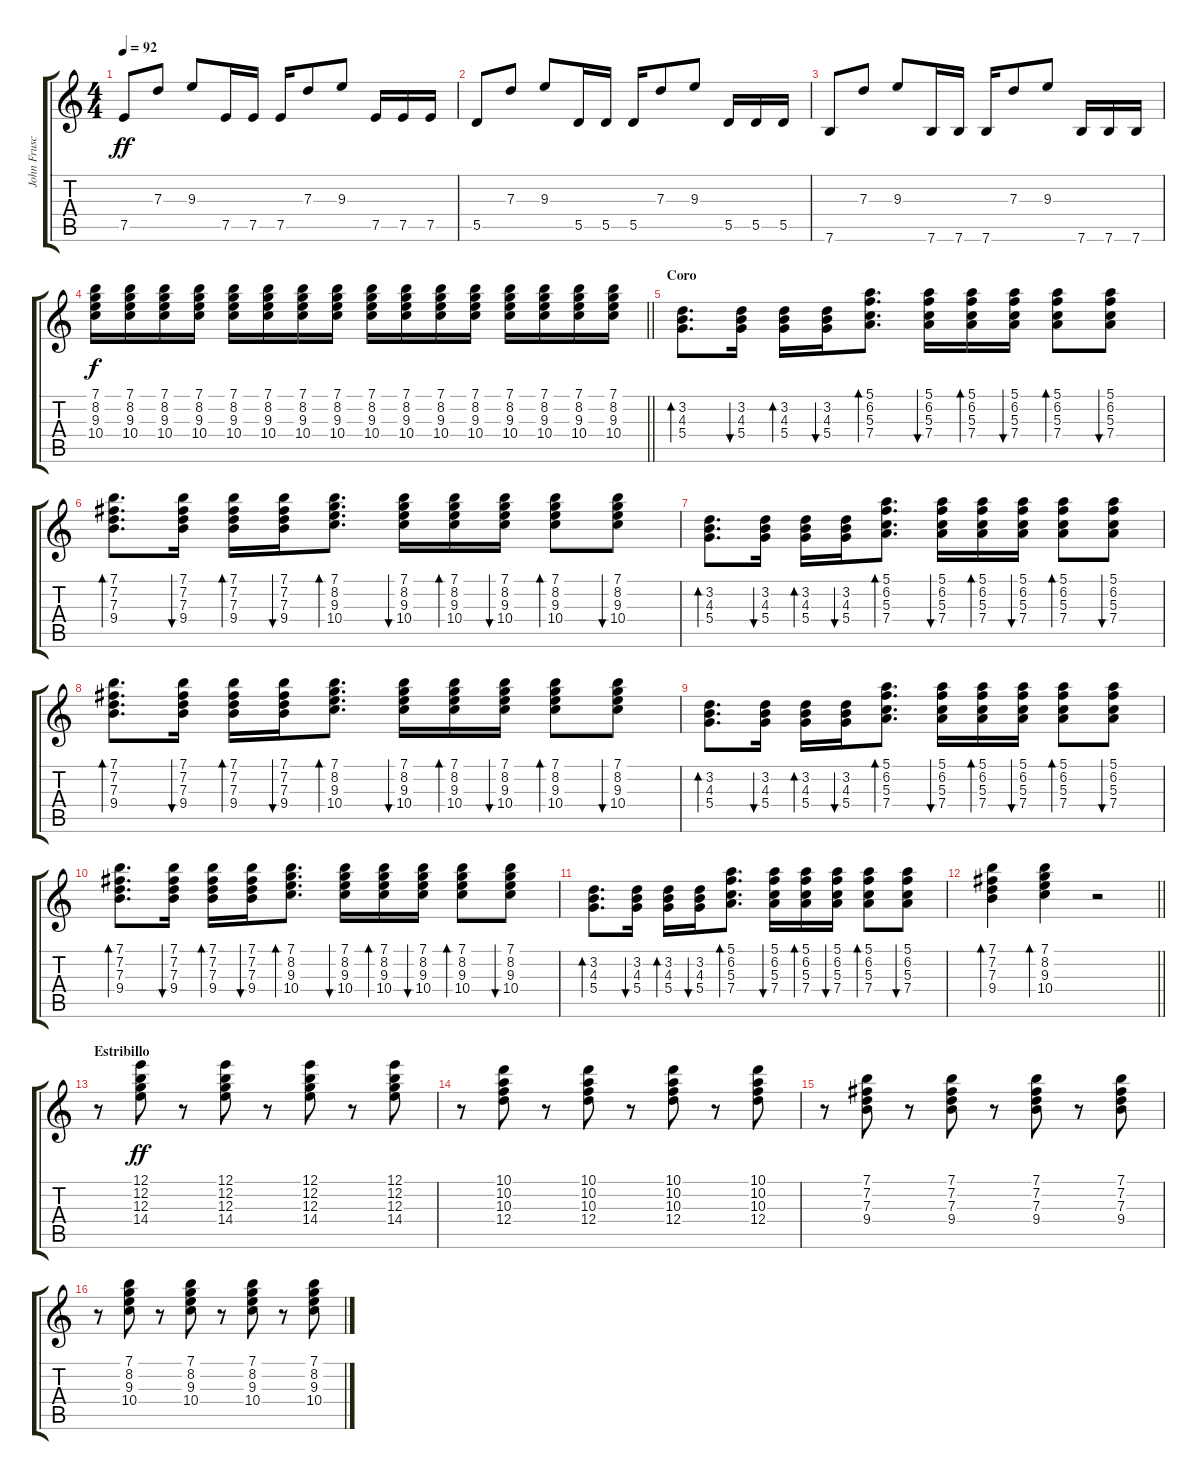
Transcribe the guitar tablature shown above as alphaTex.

\track ("John Frusciante" "John Frusc") {instrument overdrivenguitar}
\staff {score tabs}
\tuning (E4 B3 G3 D3 A2 E2) {hide}
\ts (4 4)
\tempo 92
\clef g2
\ks c
7.5.8{dy ff} 7.3.8 9.3.8 7.5.16 7.5.16 7.5.16 7.3.8 9.3.8 7.5.16 7.5.16 7.5.16 |
5.5.8 7.3.8 9.3.8 5.5.16 5.5.16 5.5.16 7.3.8 9.3.8 5.5.16 5.5.16 5.5.16 |
7.6.8 7.3.8 9.3.8 7.6.16 7.6.16 7.6.16 7.3.8 9.3.8 7.6.16 7.6.16 7.6.16 |
\barLineRight lightlight
(7.1 8.2 9.3 10.4).16{dy f volume 8} (7.1 8.2 9.3 10.4).16 (7.1 8.2 9.3 10.4).16 (7.1 8.2 9.3 10.4).16 (7.1 8.2 9.3 10.4).16 (7.1 8.2 9.3 10.4).16 (7.1 8.2 9.3 10.4).16 (7.1 8.2 9.3 10.4).16 (7.1 8.2 9.3 10.4).16 (7.1 8.2 9.3 10.4).16 (7.1 8.2 9.3 10.4).16 (7.1 8.2 9.3 10.4).16 (7.1 8.2 9.3 10.4).16 (7.1 8.2 9.3 10.4).16 (7.1 8.2 9.3 10.4).16 (7.1 8.2 9.3 10.4).16 |
\section ("" "Coro")
(3.2 4.3 5.4).8{d bd 30} (3.2 4.3 5.4).16{bu 30} (3.2 4.3 5.4).16{bd 30} (3.2 4.3 5.4).16{bu 30} (5.1 6.2 5.3 7.4).8{d bd 30} (5.1 6.2 5.3 7.4).16{bu 30} (5.1 6.2 5.3 7.4).16{bd 30} (5.1 6.2 5.3 7.4).16{bu 30} (5.1 6.2 5.3 7.4).8{bd 30} (5.1 6.2 5.3 7.4).8{bu 30} |
(7.1 7.2 7.3 9.4).8{d bd 30} (7.1 7.2 7.3 9.4).16{bu 30} (7.1 7.2 7.3 9.4).16{bd 30} (7.1 7.2 7.3 9.4).16{bu 30} (7.1 8.2 9.3 10.4).8{d bd 30} (7.1 8.2 9.3 10.4).16{bu 30} (7.1 8.2 9.3 10.4).16{bd 30} (7.1 8.2 9.3 10.4).16{bu 30} (7.1 8.2 9.3 10.4).8{bd 30} (7.1 8.2 9.3 10.4).8{bu 30} |
(3.2 4.3 5.4).8{d bd 30} (3.2 4.3 5.4).16{bu 30} (3.2 4.3 5.4).16{bd 30} (3.2 4.3 5.4).16{bu 30} (5.1 6.2 5.3 7.4).8{d bd 30} (5.1 6.2 5.3 7.4).16{bu 30} (5.1 6.2 5.3 7.4).16{bd 30} (5.1 6.2 5.3 7.4).16{bu 30} (5.1 6.2 5.3 7.4).8{bd 30} (5.1 6.2 5.3 7.4).8{bu 30} |
(7.1 7.2 7.3 9.4).8{d bd 30} (7.1 7.2 7.3 9.4).16{bu 30} (7.1 7.2 7.3 9.4).16{bd 30} (7.1 7.2 7.3 9.4).16{bu 30} (7.1 8.2 9.3 10.4).8{d bd 30} (7.1 8.2 9.3 10.4).16{bu 30} (7.1 8.2 9.3 10.4).16{bd 30} (7.1 8.2 9.3 10.4).16{bu 30} (7.1 8.2 9.3 10.4).8{bd 30} (7.1 8.2 9.3 10.4).8{bu 30} |
(3.2 4.3 5.4).8{d bd 30} (3.2 4.3 5.4).16{bu 30} (3.2 4.3 5.4).16{bd 30} (3.2 4.3 5.4).16{bu 30} (5.1 6.2 5.3 7.4).8{d bd 30} (5.1 6.2 5.3 7.4).16{bu 30} (5.1 6.2 5.3 7.4).16{bd 30} (5.1 6.2 5.3 7.4).16{bu 30} (5.1 6.2 5.3 7.4).8{bd 30} (5.1 6.2 5.3 7.4).8{bu 30} |
(7.1 7.2 7.3 9.4).8{d bd 30} (7.1 7.2 7.3 9.4).16{bu 30} (7.1 7.2 7.3 9.4).16{bd 30} (7.1 7.2 7.3 9.4).16{bu 30} (7.1 8.2 9.3 10.4).8{d bd 30} (7.1 8.2 9.3 10.4).16{bu 30} (7.1 8.2 9.3 10.4).16{bd 30} (7.1 8.2 9.3 10.4).16{bu 30} (7.1 8.2 9.3 10.4).8{bd 30} (7.1 8.2 9.3 10.4).8{bu 30} |
(3.2 4.3 5.4).8{d bd 30} (3.2 4.3 5.4).16{bu 30} (3.2 4.3 5.4).16{bd 30} (3.2 4.3 5.4).16{bu 30} (5.1 6.2 5.3 7.4).8{d bd 30} (5.1 6.2 5.3 7.4).16{bu 30} (5.1 6.2 5.3 7.4).16{bd 30} (5.1 6.2 5.3 7.4).16{bu 30} (5.1 6.2 5.3 7.4).8{bd 30} (5.1 6.2 5.3 7.4).8{bu 30} |
\barLineRight lightlight
(7.1 7.2 7.3 9.4).4{bd 30} (7.1 8.2 9.3 10.4).4{bd 30} r.2 |
\section ("" "Estribillo")
r.8 (12.1 12.2 12.3 14.4).8{dy ff} r.8 (12.1 12.2 12.3 14.4).8 r.8 (12.1 12.2 12.3 14.4).8 r.8 (12.1 12.2 12.3 14.4).8 |
r.8 (10.1 10.2 10.3 12.4).8 r.8 (10.1 10.2 10.3 12.4).8 r.8 (10.1 10.2 10.3 12.4).8 r.8 (10.1 10.2 10.3 12.4).8 |
r.8 (7.1 7.2 7.3 9.4).8 r.8 (7.1 7.2 7.3 9.4).8 r.8 (7.1 7.2 7.3 9.4).8 r.8 (7.1 7.2 7.3 9.4).8 |
r.8 (7.1 8.2 9.3 10.4).8 r.8 (7.1 8.2 9.3 10.4).8 r.8 (7.1 8.2 9.3 10.4).8 r.8 (7.1 8.2 9.3 10.4).8
